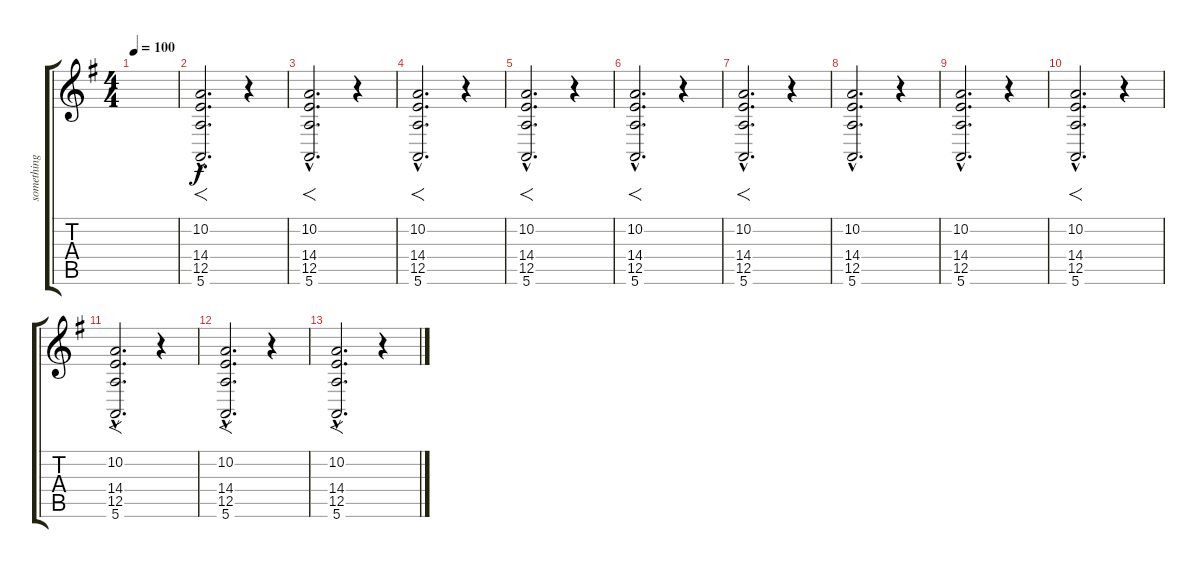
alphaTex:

\track ("something" "something") {instrument pad4choir}
\staff {score tabs}
\tuning (E4 B3 G3 D3 A2 E2) {hide}
\ts (4 4)
\tempo 100
\clef g2
\ks g
|
(10.2{hac} 14.4{hac} 12.5{hac} 5.6{hac}).2{f d} r.4 |
(10.2{hac} 14.4{hac} 12.5{hac} 5.6{hac}).2{f d} r.4 |
(10.2{hac} 14.4{hac} 12.5{hac} 5.6{hac}).2{f d} r.4 |
(10.2{hac} 14.4{hac} 12.5{hac} 5.6{hac}).2{f d} r.4 |
(10.2{hac} 14.4{hac} 12.5{hac} 5.6{hac}).2{f d} r.4 |
(10.2{hac} 14.4{hac} 12.5{hac} 5.6{hac}).2{f d} r.4 |
(10.2{hac} 14.4{hac} 12.5{hac} 5.6{hac}).2{d} r.4 |
(10.2{hac} 14.4{hac} 12.5{hac} 5.6{hac}).2{d} r.4 |
(10.2{hac} 14.4{hac} 12.5{hac} 5.6{hac}).2{f d} r.4 |
(10.2{hac} 14.4{hac} 12.5{hac} 5.6{hac}).2{f d} r.4 |
(10.2{hac} 14.4{hac} 12.5{hac} 5.6{hac}).2{f d} r.4 |
(10.2{hac} 14.4{hac} 12.5{hac} 5.6{hac}).2{f d} r.4
